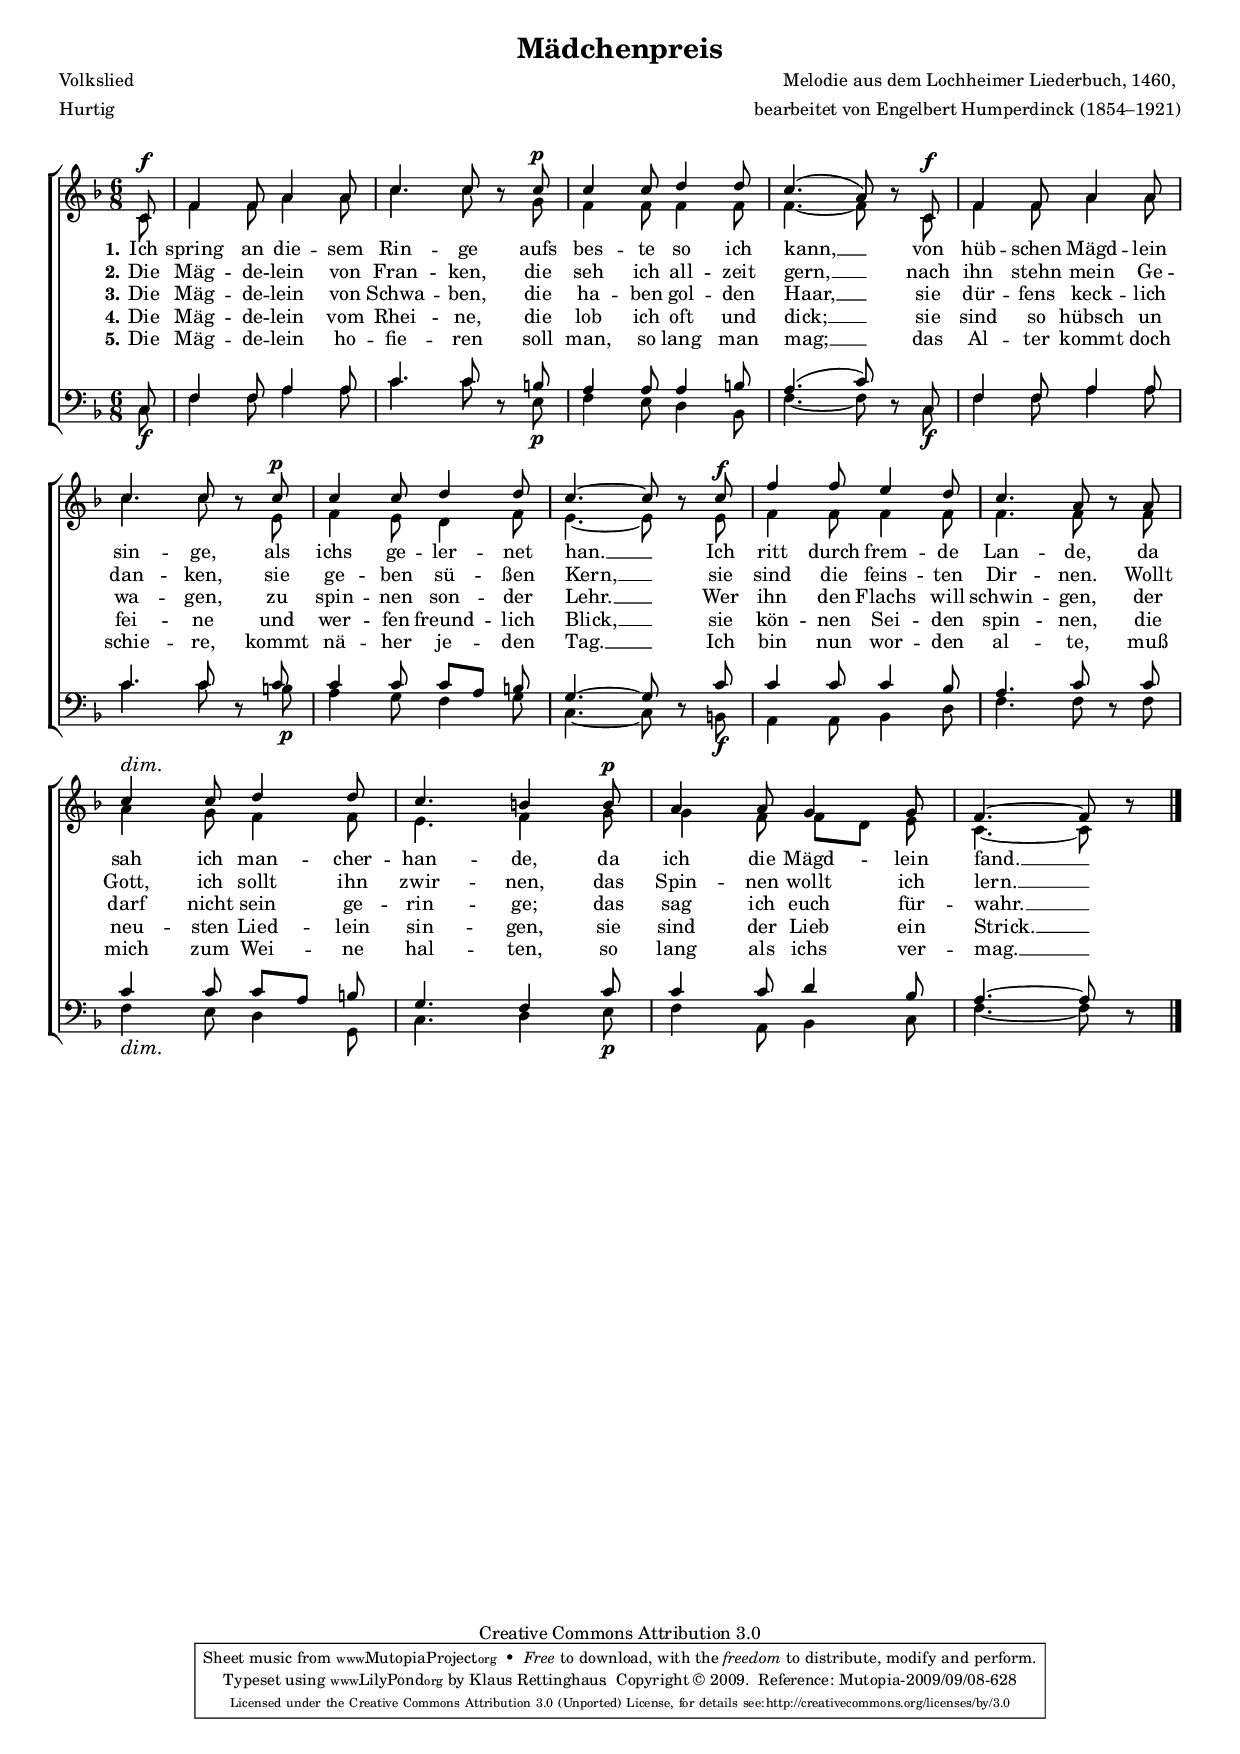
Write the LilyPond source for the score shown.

#(set-global-staff-size 15.5) 
#(ly:set-option 'point-and-click #f) 

\version "2.12" 

global = { \key f \major \time 6/8 \tempo 4.=92 } 

SMaedchenpreis = \relative f' { 
\revert Rest #'direction 
\partial 8 
c8\f f4 f8 a4 a8 c4. c8 r 
c8\p c4 c8 d4 d8 c4.( a8) r 
c,8\f f4 f8 a4 a8 c4. c8 r 
c8\p c4 c8 d4 d8 c4.~ c8 r 
c8\f f4 f8 e4 d8 c4. a8 r 
\dimTextDim 
a8 c4\> c8 d4 d8 c4. b4 
b8\p a4 a8 g4 g8 f4.~ f8 r 
\bar "|." 
} 

AMaedchenpreis = \relative f' { 
\partial 8 
c8 f4 f8 a4 a8 c4. c8 s 
g8 f4 f8 f4 f8 f4.~ f8 s 
c8 f4 f8 a4 a8 c4. c8 s 
e,8 f4 e8 d4 f8 e4.~ e8 s 
e8 f4 f8 f4 f8 f4. f8 s 
f8 a4 g8 f4 f8 e4. f4 
g8 g4 f8 f8[ d] e c4.~ c8 s 
\bar "|." 
} 

TMaedchenpreis = \relative f { 
\partial 8 
c8 f4 f8 a4 a8 c4. c8 s 
b8 a4 a8 a4 b8 a4.( c8) s 
c,8 f4 f8 a4 a8 c4. c8 s 
c8 c4 c8 c8[ a] b g4.~ g8 s 
c8 c4 c8 c4 bes8 a4. c8 s 
c8 c4 c8 c8[ a] b g4. f4 
c'8 c4 c8 d4 bes8 a4.~ a8 s 
\bar "|." 
} 

BMaedchenpreis = \relative f { 
\revert Rest #'direction 
\partial 8 
c8\f f4 f8 a4 a8 c4. c8 r 
e,8\p f4 e8 d4 bes8 f'4.~ f8 r 
c8\f f4 f8 a4 a8 c4. c8 r 
b8\p a4 g8 f4 g8 c,4.~ c8 r 
b!8\f a4 a8 bes4 d8 f4. f8 r 
\dimTextDim 
f8 f4\> e8 d4 g,8 c4. d4 
e8\p f4 a,8 bes4 c8 f4.~ f8 r 
\bar "|." 
} 


LMaedchenpreisA = \lyricmode { 
\set stanza = "1." 
Ich spring an die -- sem Rin -- ge 
aufs bes -- te so ich kann, __ 
von hüb -- schen Mägd -- lein sin -- ge, 
als ichs ge -- ler -- net han. __ 
Ich ritt durch frem -- de Lan -- de, 
da sah ich man -- cher -- han -- de, 
da ich die Mägd -- lein fand. __ 
} 

LMaedchenpreisB = \lyricmode { 
\set stanza = "2." 
Die Mäg -- de -- lein von Fran -- ken, 
die seh ich all -- zeit gern, __ 
nach ihn stehn mein Ge -- dan -- ken, 
sie ge -- ben sü -- ßen Kern, __ 
sie sind die feins -- ten Dir -- nen. 
Wollt Gott, ich sollt ihn zwir -- nen, 
das Spin -- nen wollt ich lern. __ 
} 

LMaedchenpreisC = \lyricmode { 
\set stanza = "3." 
Die Mäg -- de -- lein von Schwa -- ben, 
die ha -- ben gol -- den Haar, __ 
sie dür -- fens keck -- lich wa -- gen, 
zu spin -- nen son -- der Lehr. __ 
Wer ihn den Flachs will schwin -- gen, 
der darf nicht sein ge -- rin -- ge; 
das sag ich euch für -- wahr. __ 
} 

LMaedchenpreisD = \lyricmode { 
\set stanza = "4." 
Die Mäg -- de -- lein vom Rhei -- ne, 
die lob ich oft und dick; __ 
sie sind so hübsch un fei -- ne 
und wer -- fen freund -- lich Blick, __ 
sie kön -- nen Sei -- den spin -- nen, 
die neu -- sten Lied -- lein sin -- gen, 
sie sind der Lieb ein Strick. __ 
} 

LMaedchenpreisE = \lyricmode { 
\set stanza = "5." 
Die Mäg -- de -- lein ho -- fie -- ren 
soll man, so lang man mag; __ 
das Al -- ter kommt doch schie -- re, 
kommt nä -- her je -- den Tag. __ 
Ich bin nun wor -- den al -- te, 
muß mich zum Wei -- ne hal -- ten, 
so lang als ichs ver -- mag. __ 
} 

%--------------------

\header { 
kaisernumber = "290" 
comment = "Könnte auch in G dur gesungen werden" 
footnote = "" 
 
title = "Mädchenpreis" 
subtitle = "" 
composer = "Melodie aus dem Lochheimer Liederbuch, 1460, " 
opus = "" 
meter = \markup {Hurtig} 
arranger = "bearbeitet von Engelbert Humperdinck (1854–1921)" 
poet = "Volkslied" 
 
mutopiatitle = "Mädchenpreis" 
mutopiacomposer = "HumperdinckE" 
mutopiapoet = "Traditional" 
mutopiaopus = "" 
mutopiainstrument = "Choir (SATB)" 
date = "1910s" 
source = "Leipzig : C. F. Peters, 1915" 
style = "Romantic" 
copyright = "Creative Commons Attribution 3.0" 
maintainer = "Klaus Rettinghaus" 
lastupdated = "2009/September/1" 
 
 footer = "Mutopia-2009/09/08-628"
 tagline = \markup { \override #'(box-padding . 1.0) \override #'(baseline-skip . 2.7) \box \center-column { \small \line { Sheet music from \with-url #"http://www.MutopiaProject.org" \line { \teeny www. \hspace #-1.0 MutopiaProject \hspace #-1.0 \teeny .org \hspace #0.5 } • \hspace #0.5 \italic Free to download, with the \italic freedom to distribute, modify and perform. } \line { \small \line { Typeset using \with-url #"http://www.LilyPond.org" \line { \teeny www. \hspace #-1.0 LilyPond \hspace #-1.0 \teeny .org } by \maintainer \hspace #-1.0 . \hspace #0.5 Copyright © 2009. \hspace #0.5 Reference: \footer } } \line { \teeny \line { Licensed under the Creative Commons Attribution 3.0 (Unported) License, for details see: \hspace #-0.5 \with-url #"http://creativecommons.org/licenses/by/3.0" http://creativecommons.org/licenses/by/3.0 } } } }
} 

\score {
{
\context ChoirStaff 
	<< 
	\context Staff = women 
	<< 
	\set Staff.midiInstrument = "voice oohs" 
			\clef "G" 
			\context Voice = Sopran { \voiceOne 
				<< 
				\autoBeamOff 
				\dynamicUp 
%				\transpose f g 
				{ \global \SMaedchenpreis } 
				>> } 
			\context Voice = Alt { \voiceTwo 
 				<< 
				\autoBeamOff 
				\dynamicDown 
%				\transpose f g 
				{ \global \AMaedchenpreis } 
				>> } 
			>> 
	\context Lyrics = verseone 
	\context Lyrics = versetwo 
	\context Lyrics = versethree 
	\context Lyrics = versefour 
	\context Lyrics = versefive 
	\context Staff = men 
	<< 
	\set Staff.midiInstrument = "voice oohs" 
			\clef "F" 
			\context Voice = Tenor { \voiceOne 
				<< 
				\autoBeamOff 
				\dynamicUp 
%				\transpose f g 
				{ \global \TMaedchenpreis } 
				>> } 
			\context Voice = Bass { \voiceTwo 
				<< 
				\autoBeamOff 
				\dynamicDown 
%				\transpose f g 
				{ \global \BMaedchenpreis } 
				>> } 
		>> 
	\context Lyrics = verseone \lyricsto Sopran \LMaedchenpreisA 
	\context Lyrics = versetwo \lyricsto Sopran \LMaedchenpreisB 
	\context Lyrics = versethree \lyricsto Sopran \LMaedchenpreisC 
	\context Lyrics = versefour \lyricsto Sopran \LMaedchenpreisD 
	\context Lyrics = versefive \lyricsto Sopran \LMaedchenpreisE 
	>> 
}

\layout {
indent = 0.0\cm
\context {\Score 
\remove "Bar_number_engraver"
\override MetronomeMark #'transparent = ##t 
\override DynamicTextSpanner #'dash-period = #-1.0 
\override BreathingSign #'text = #(make-musicglyph-markup "scripts.rvarcomma") 
}
\context {\Staff 
\override VerticalAxisGroup #'minimum-Y-extent = #'(-1 . 1) 
}
}

\midi {
\context { \Voice 
\remove "Dynamic_performer" 
}
}

}
